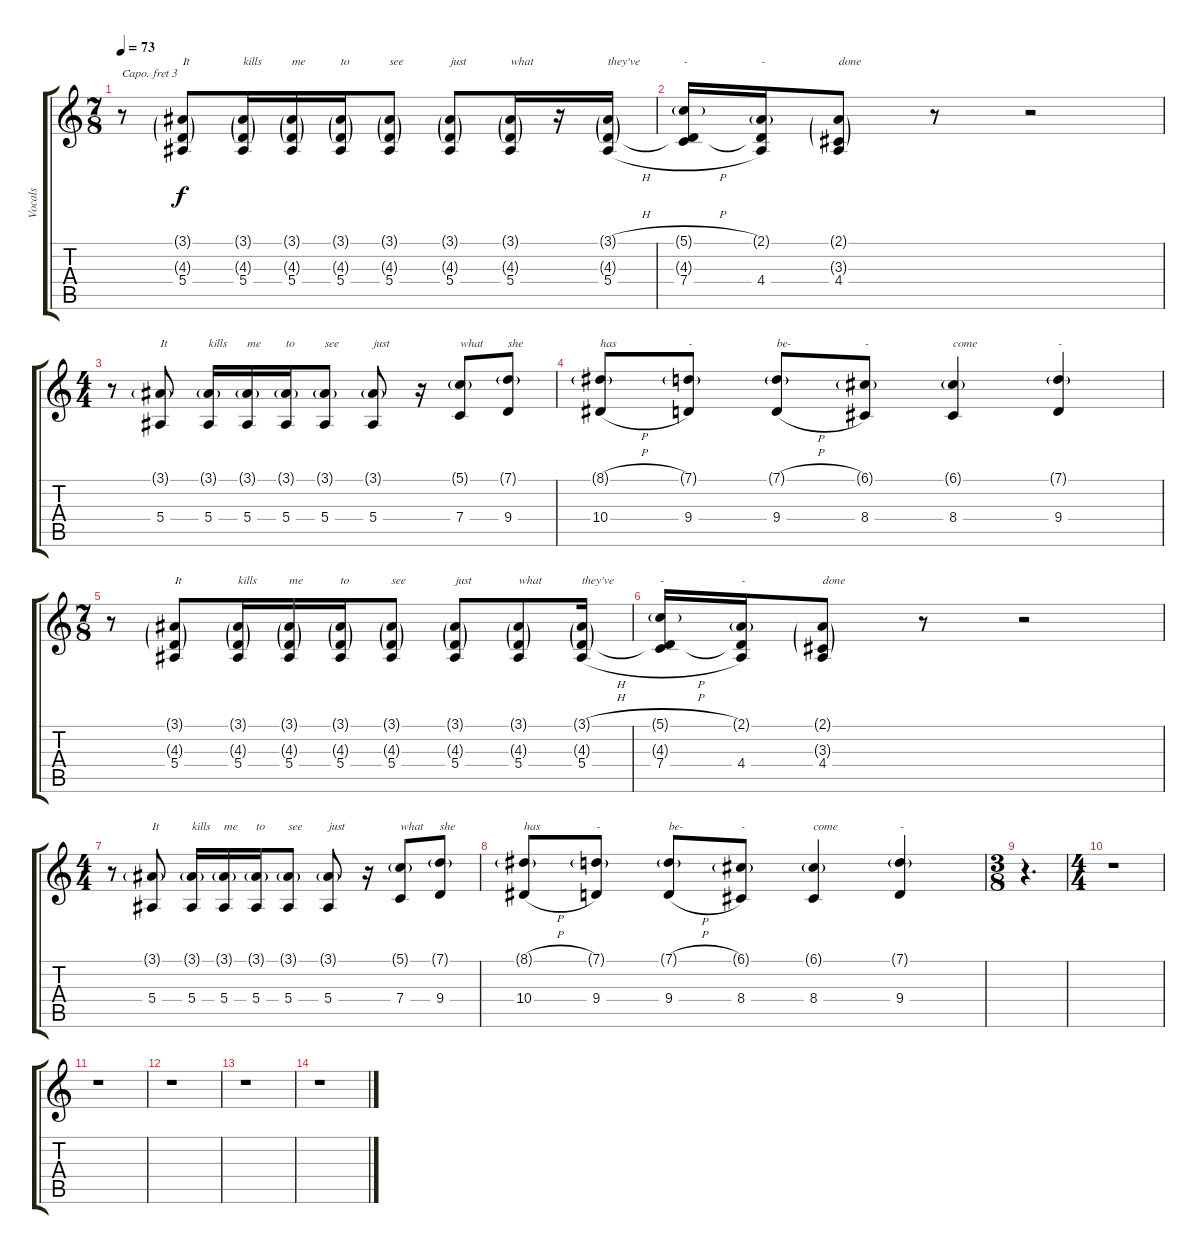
\track ("Vocals" "Vocals") {instrument lead6voice}
\staff {score tabs}
\capo 3
\tuning (E4 B3 G3 D3 A2 E2) {hide}
\ts (7 8)
\tempo 73
\clef g2
\ks c
r.8{dy f} (3.1{g} 4.3{g} 5.4).8{txt "It"} (3.1{g} 4.3{g} 5.4).16{txt "kills"} (3.1{g} 4.3{g} 5.4).16{txt "me"} (3.1{g} 4.3{g} 5.4).16{txt "to"} (3.1{g} 4.3{g} 5.4).8{txt "see"} (3.1{g} 4.3{g} 5.4).8{txt "just"} (3.1{g} 4.3{g} 5.4).16{txt "what"} r.16 (3.1{h g} 4.3{g} 5.4{h}).16{txt "they've"} |
(5.1{h g} 4.3{t} 7.4{h}).16{txt "-"} (2.1{g} 4.3{t} 4.4).16{txt "-"} (2.1{g} 3.3{g} 4.4).8{txt "done"} r.8 r.2 |
\ts (4 4)
r.8 (3.1{g} 5.4).8{txt "It"} (3.1{g} 5.4).16{txt "kills"} (3.1{g} 5.4).16{txt "me"} (3.1{g} 5.4).16{txt "to"} (3.1{g} 5.4).8{txt "see"} (3.1{g} 5.4).8{txt "just"} r.16 (5.1{g} 7.4).8{txt "what"} (7.1{g} 9.4).8{txt "she"} |
(8.1{h g} 10.4{h}).8{txt "has"} (7.1{g} 9.4).8{txt "-"} (7.1{h g} 9.4{h}).8{txt "be-"} (6.1{g} 8.4).8{txt "-"} (6.1{g} 8.4).4{txt "come"} (7.1{g} 9.4).4{txt "-"} |
\ts (7 8)
r.8 (3.1{g} 4.3{g} 5.4).8{txt "It"} (3.1{g} 4.3{g} 5.4).16{txt "kills"} (3.1{g} 4.3{g} 5.4).16{txt "me"} (3.1{g} 4.3{g} 5.4).16{txt "to"} (3.1{g} 4.3{g} 5.4).8{txt "see"} (3.1{g} 4.3{g} 5.4).8{txt "just"} (3.1{g} 4.3{g} 5.4).8{txt "what"} (3.1{h g} 4.3{g} 5.4{h}).16{txt "they've"} |
(5.1{h g} 4.3{t} 7.4{h}).16{txt "-"} (2.1{g} 4.3{t} 4.4).16{txt "-"} (2.1{g} 3.3{g} 4.4).8{txt "done"} r.8 r.2 |
\ts (4 4)
r.8 (3.1{g} 5.4).8{txt "It"} (3.1{g} 5.4).16{txt "kills"} (3.1{g} 5.4).16{txt "me"} (3.1{g} 5.4).16{txt "to"} (3.1{g} 5.4).8{txt "see"} (3.1{g} 5.4).8{txt "just"} r.16 (5.1{g} 7.4).8{txt "what"} (7.1{g} 9.4).8{txt "she"} |
(8.1{h g} 10.4{h}).8{txt "has"} (7.1{g} 9.4).8{txt "-"} (7.1{h g} 9.4{h}).8{txt "be-"} (6.1{g} 8.4).8{txt "-"} (6.1{g} 8.4).4{txt "come"} (7.1{g} 9.4).4{txt "-"} |
\ts (3 8)
r.4{d} |
\ts (4 4)
r.1 |
r.1 |
r.1 |
r.1 |
r.1
